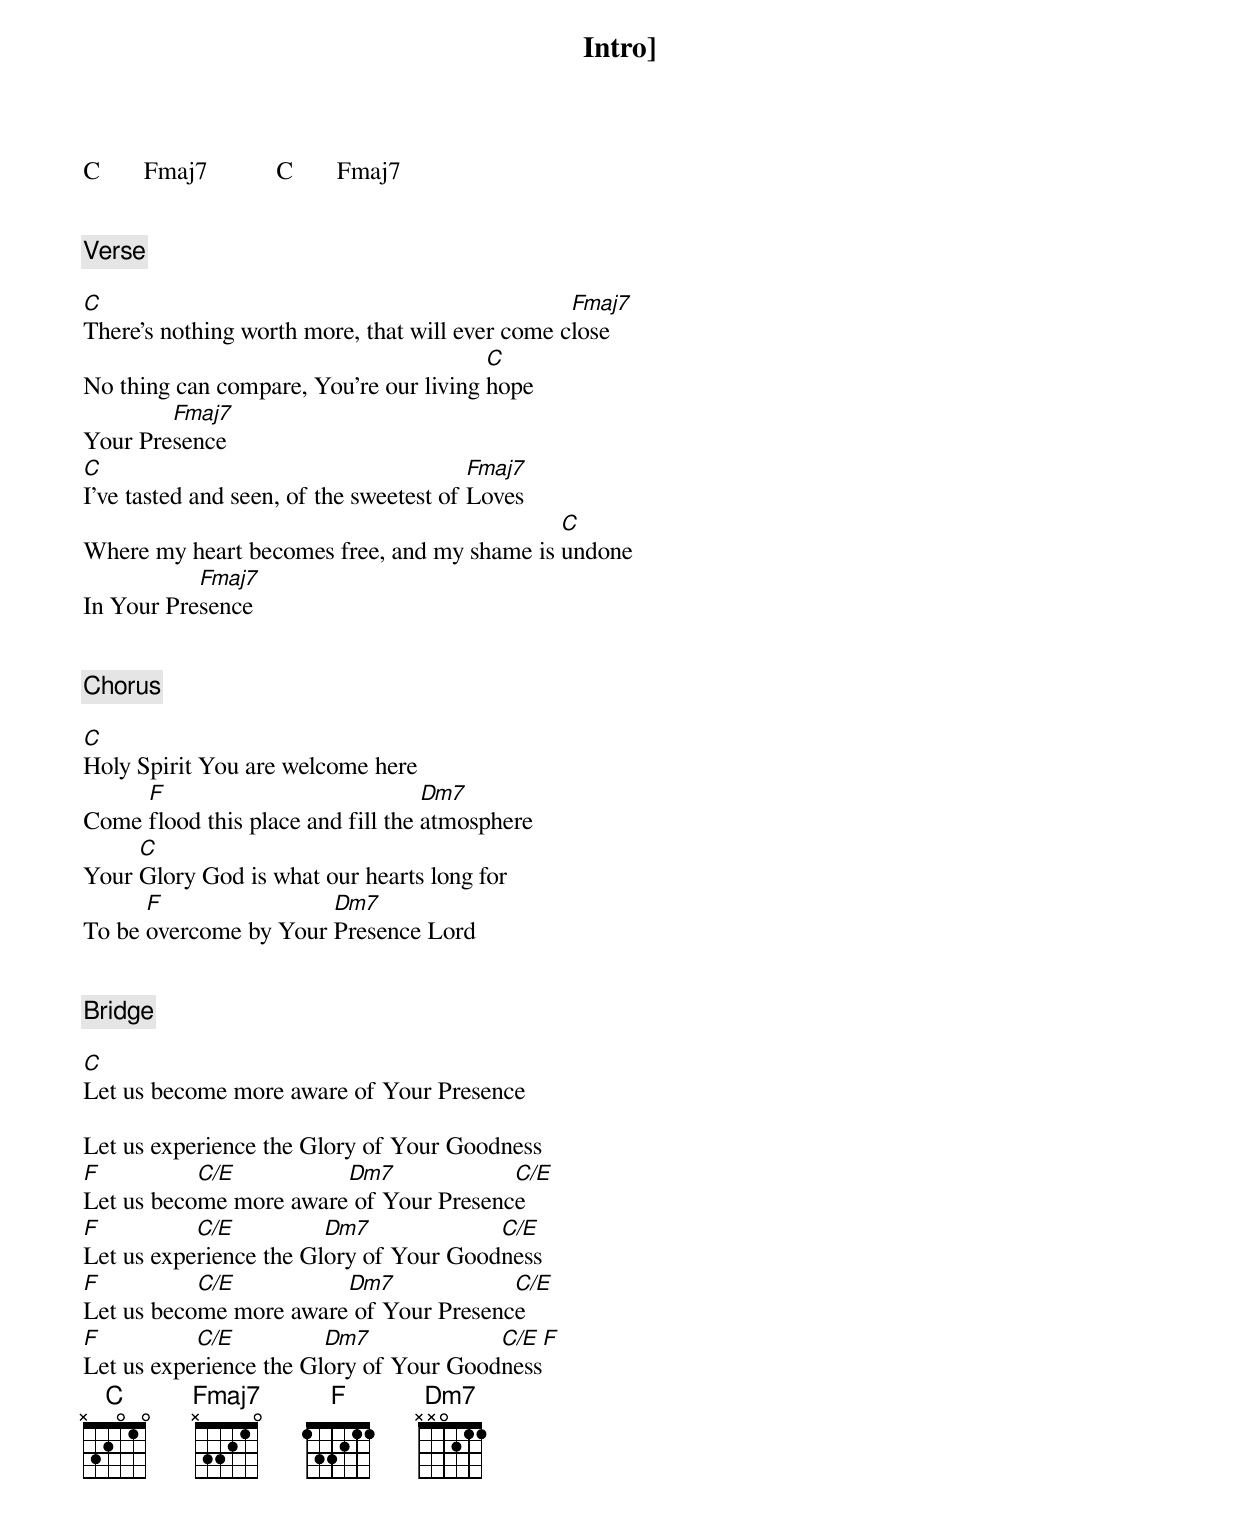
Intro]

C       Fmaj7           C       Fmaj7


[Verse]

C                                                Fmaj7
There's nothing worth more, that will ever come close
                                        C
No thing can compare, You're our living hope
        Fmaj7
Your Presence
C                                        Fmaj7
I've tasted and seen, of the sweetest of Loves
                                             C
Where my heart becomes free, and my shame is undone
           Fmaj7
In Your Presence


[Chorus]

C
Holy Spirit You are welcome here
     F                             Dm7
Come flood this place and fill the atmosphere
     C
Your Glory God is what our hearts long for
      F                Dm7
To be overcome by Your Presence Lord


[Bridge]

C
Let us become more aware of Your Presence

Let us experience the Glory of Your Goodness
F          C/E          Dm7             C/E
Let us become more aware of Your Presence
F          C/E          Dm7             C/E
Let us experience the Glory of Your Goodness
F          C/E          Dm7             C/E
Let us become more aware of Your Presence
F          C/E          Dm7             C/E             F
Let us experience the Glory of Your Goodness
